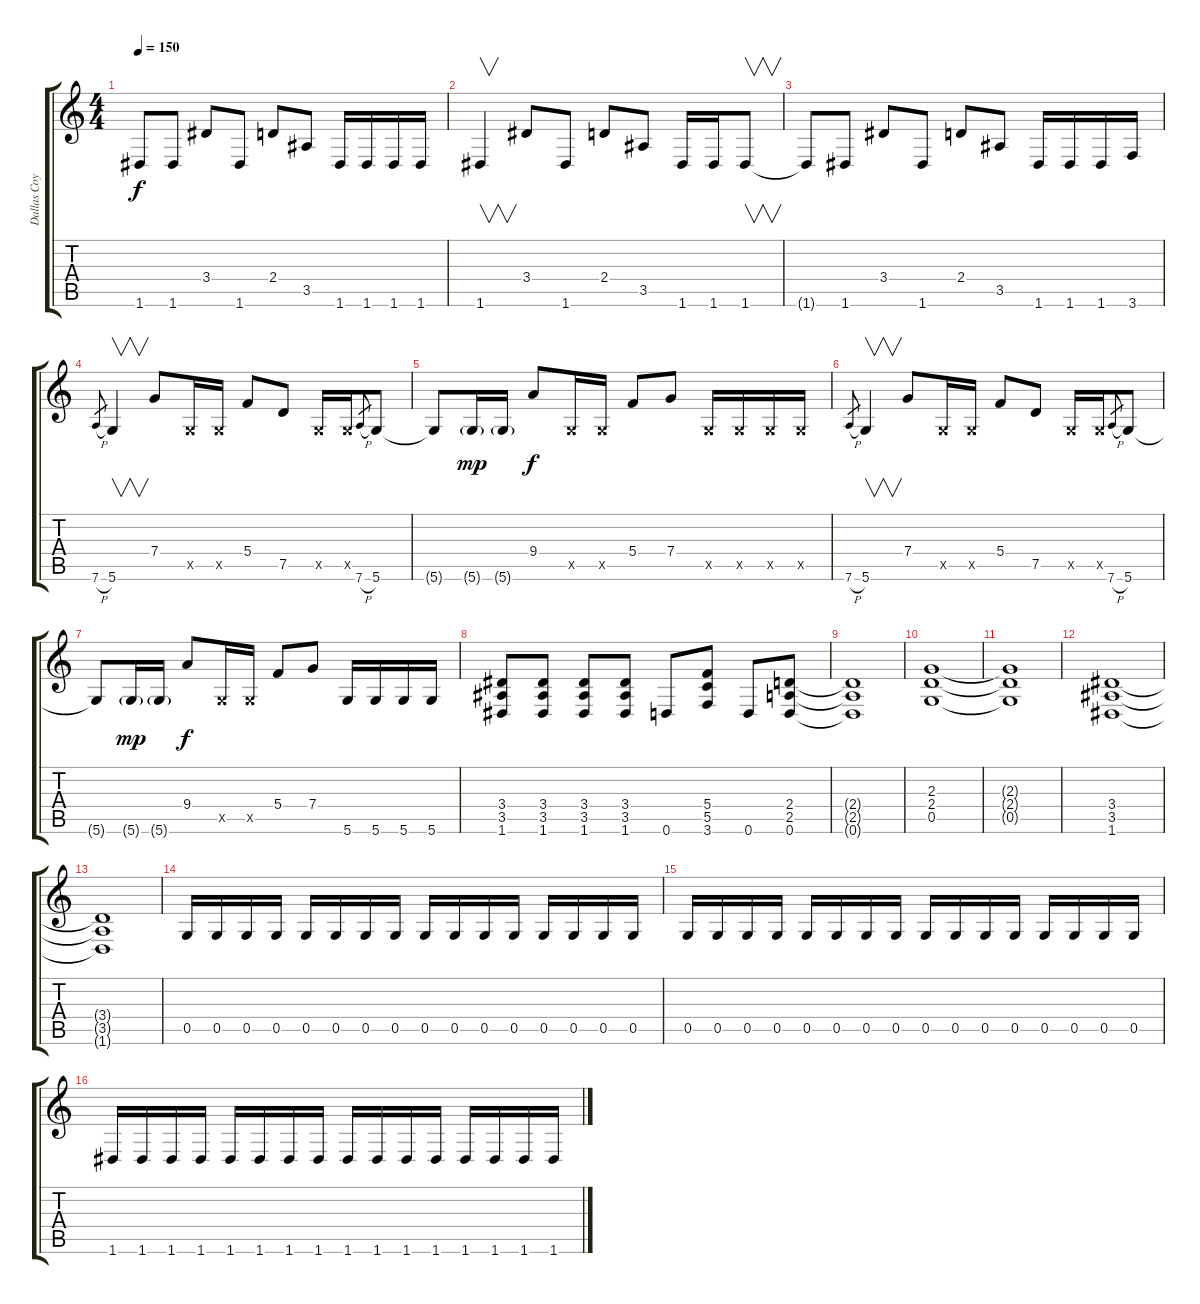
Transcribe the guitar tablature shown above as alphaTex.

\track ("Dallas Coyle" "Dallas Coy") {instrument distortionguitar}
\staff {score tabs}
\tuning (D4 A3 F3 C3 G2 D2) {hide}
\ts (4 4)
\tempo 150
\clef g2
\ks c
1.6{t}.8{dy f} 1.6.8 3.4.8 1.6.8 2.4.8 3.5.8 1.6.16 1.6.16 1.6.16 1.6.16 |
1.6.4{v} 3.4.8 1.6.8 2.4.8 3.5.8 1.6.16 1.6.16 1.6.8{v} |
1.6{t}.8 1.6.8 3.4.8 1.6.8 2.4.8 3.5.8 1.6.16 1.6.16 1.6.16 3.6.16 |
7.6{h}.8{gr} 5.6.4{v} 7.4.8 0.5{x}.16 0.5{x}.16 5.4.8 7.5.8 0.5{x}.16 0.5{x}.16 7.6{h}.8{gr} 5.6.8 |
5.6{t}.8 5.6{g}.16{dy mp} 5.6{g}.16 9.4.8{dy f} 0.5{x}.16 0.5{x}.16 5.4.8 7.4.8 0.5{x}.16 0.5{x}.16 0.5{x}.16 0.5{x}.16 |
7.6{h}.8{gr} 5.6.4{v} 7.4.8 0.5{x}.16 0.5{x}.16 5.4.8 7.5.8 0.5{x}.16 0.5{x}.16 7.6{h}.8{gr} 5.6.8 |
5.6{t}.8 5.6{g}.16{dy mp} 5.6{g}.16 9.4.8{dy f} 0.5{x}.16 0.5{x}.16 5.4.8 7.4.8 5.6.16 5.6.16 5.6.16 5.6.16 |
(3.4 3.5 1.6).8 (3.4 3.5 1.6).8 (3.4 3.5 1.6).8 (3.4 3.5 1.6).8 0.6.8 (5.4 5.5 3.6).8 0.6.8 (2.4 2.5 0.6).8 |
(2.4{t} 2.5{t} 0.6{t}).1 |
(2.3 2.4 0.5).1 |
(2.3{t} 2.4{t} 0.5{t}).1 |
(3.4 3.5 1.6).1 |
(3.4{t} 3.5{t} 1.6{t}).1 |
0.5.16 0.5.16 0.5.16 0.5.16 0.5.16 0.5.16 0.5.16 0.5.16 0.5.16 0.5.16 0.5.16 0.5.16 0.5.16 0.5.16 0.5.16 0.5.16 |
0.5.16 0.5.16 0.5.16 0.5.16 0.5.16 0.5.16 0.5.16 0.5.16 0.5.16 0.5.16 0.5.16 0.5.16 0.5.16 0.5.16 0.5.16 0.5.16 |
1.6.16 1.6.16 1.6.16 1.6.16 1.6.16 1.6.16 1.6.16 1.6.16 1.6.16 1.6.16 1.6.16 1.6.16 1.6.16 1.6.16 1.6.16 1.6.16
